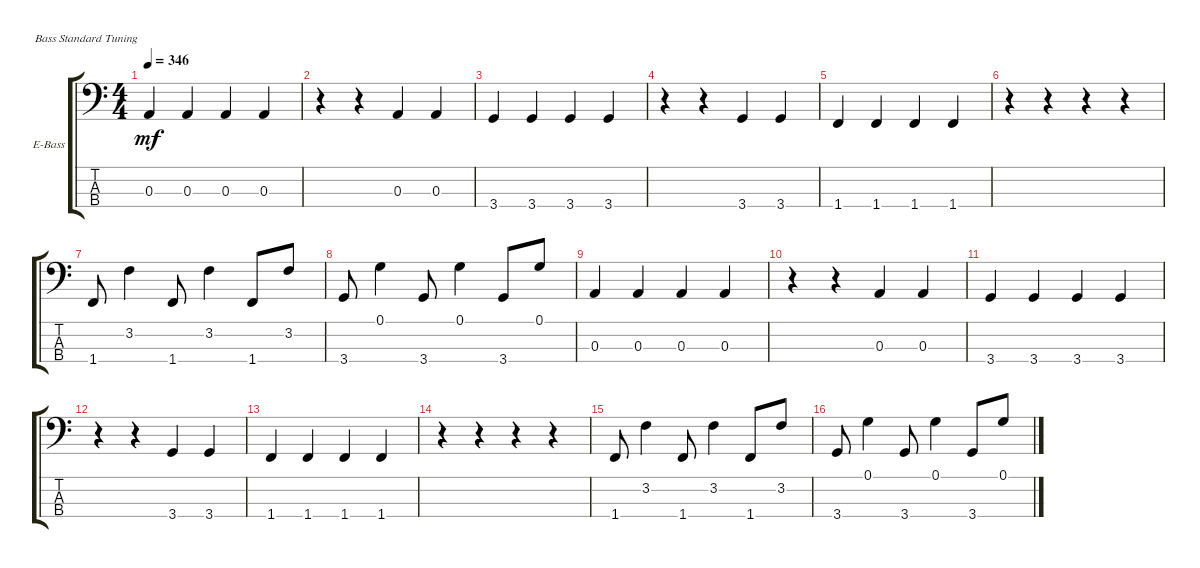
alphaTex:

\defaultSystemsLayout 4
\bracketExtendMode groupsimilarinstruments
\firstSystemTrackNameOrientation horizontal
\otherSystemsTrackNameOrientation horizontal
\track ("Electric Bass" "E-Bass") {instrument electricbassfinger}
\staff {score tabs}
\tuning (G2 D2 A1 E1)
\ts (4 4)
\tempo 346
\clef f4
\scale
0.485477
\ks c
0.3.4{dy mf instrument electricbassfinger} 0.3.4 0.3.4 0.3.4 |
\scale
0.257261 r.4 r.4 0.3.4 0.3.4 |
\scale
0.257261 3.4.4 3.4.4 3.4.4 3.4.4 |
\scale
0.333333 r.4 r.4 3.4.4 3.4.4 |
\scale
0.333333 1.4.4 1.4.4 1.4.4 1.4.4 |
\scale
0.333333 r.4 r.4 r.4 r.4 |
\scale
0.333333 1.4.8 3.2.4 1.4.8 3.2.4 1.4.8 3.2.8 |
\scale
0.333333 3.4.8 0.1.4 3.4.8 0.1.4 3.4.8 0.1.8 |
\scale
0.333333 0.3.4 0.3.4 0.3.4 0.3.4 |
\scale
0.333333 r.4 r.4 0.3.4 0.3.4 |
\scale
0.333333 3.4.4 3.4.4 3.4.4 3.4.4 |
\scale
0.333333 r.4 r.4 3.4.4 3.4.4 |
\scale
0.333333 1.4.4 1.4.4 1.4.4 1.4.4 |
\scale
0.333333 r.4 r.4 r.4 r.4 |
\scale
0.333333 1.4.8 3.2.4 1.4.8 3.2.4 1.4.8 3.2.8 |
3.4.8 0.1.4 3.4.8 0.1.4 3.4.8 0.1.8
